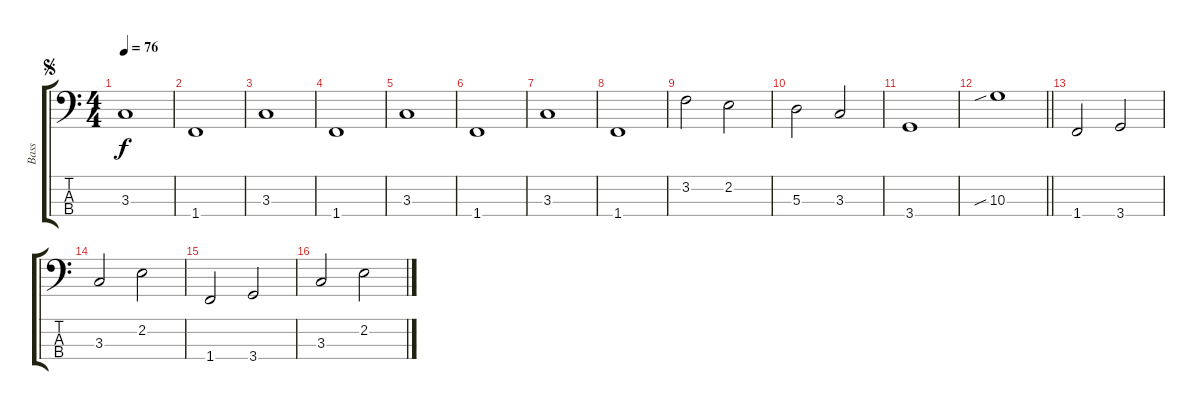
\track ("Bass" "Bass") {instrument electricbassfinger}
\staff {score tabs}
\tuning (G2 D2 A1 E1) {hide}
\ts (4 4)
\jump segno
\tempo 76
\clef f4
\ks c
3.3.1{dy f} |
1.4.1 |
3.3.1 |
1.4.1 |
3.3.1 |
1.4.1 |
3.3.1 |
1.4.1 |
3.2.2 2.2.2 |
5.3.2 3.3.2 |
3.4.1 |
\barLineRight lightlight
10.3{sib}.1 |
1.4.2 3.4.2 |
3.3.2 2.2.2 |
1.4.2 3.4.2 |
3.3.2 2.2.2
